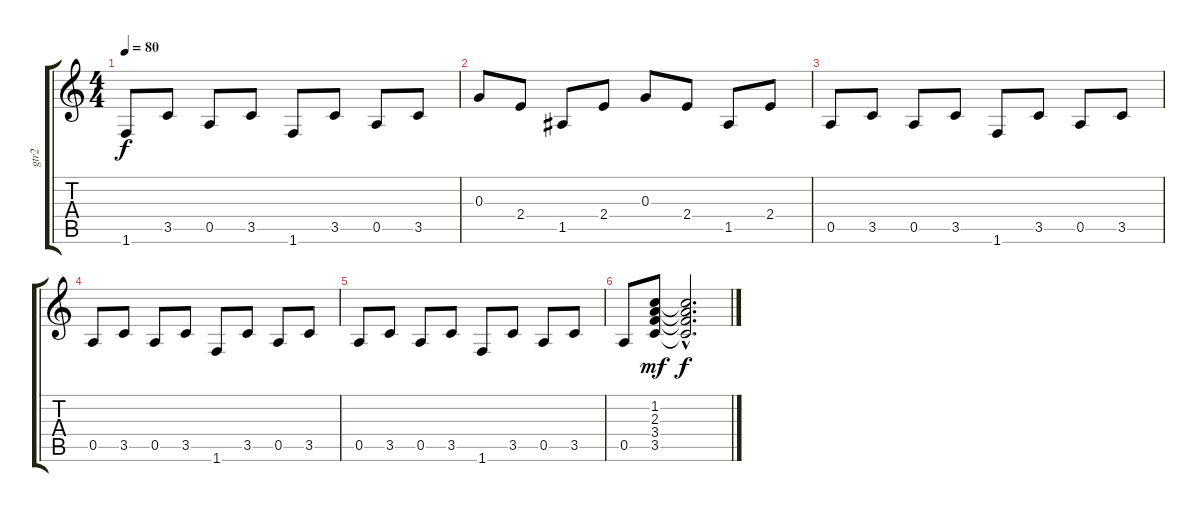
\track ("gtr2" "gtr2") {instrument electricguitarjazz}
\staff {score tabs}
\tuning (E4 B3 G3 D3 A2 E2) {hide}
\ts (4 4)
\tempo 80
\clef g2
\ks c
1.6.8{dy f} 3.5.8 0.5.8 3.5.8 1.6.8 3.5.8 0.5.8 3.5.8 |
0.3.8 2.4.8 1.5.8 2.4.8 0.3.8 2.4.8 1.5.8 2.4.8 |
0.5.8 3.5.8 0.5.8 3.5.8 1.6.8 3.5.8 0.5.8 3.5.8 |
0.5.8 3.5.8 0.5.8 3.5.8 1.6.8 3.5.8 0.5.8 3.5.8 |
0.5.8 3.5.8 0.5.8 3.5.8 1.6.8 3.5.8 0.5.8 3.5.8 |
0.5.8 (1.2 2.3 3.4 3.5).8{dy mf} (1.2{hac t} 2.3{hac t} 3.4{hac t} 3.5{hac t}).2{d dy f}
